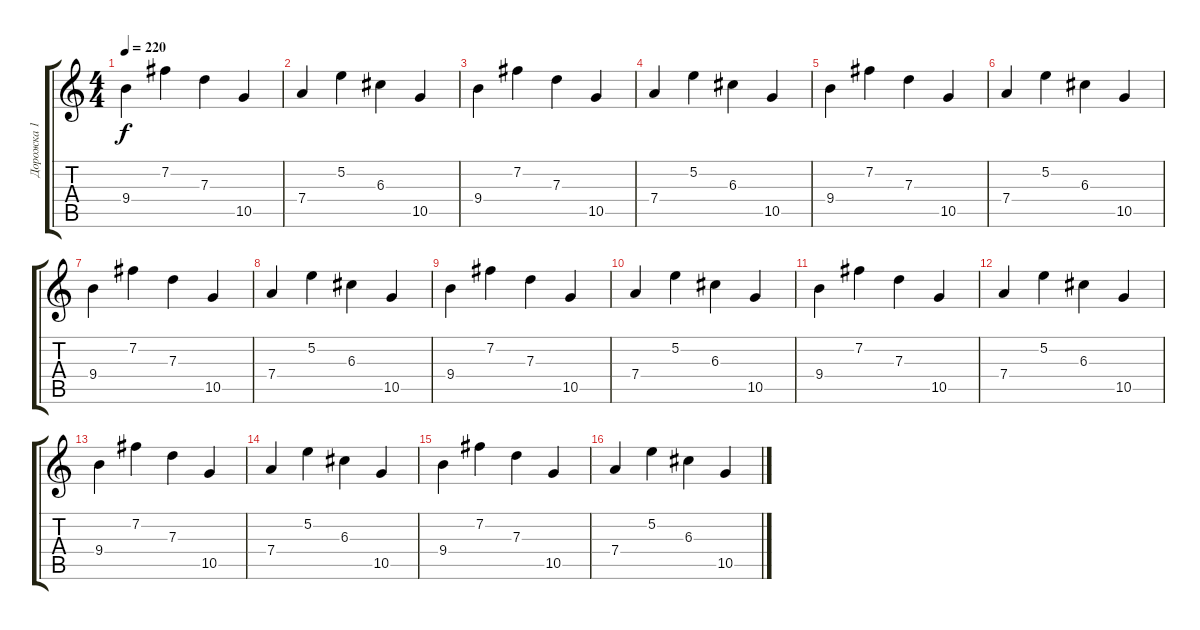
\track ("Дорожка 1" "Дорожка 1") {instrument electricguitarmuted}
\staff {score tabs}
\tuning (E4 B3 G3 D3 A2 E2) {hide}
\ts (4 4)
\tempo 220
\clef g2
\ks c
9.4.4{dy f} 7.2.4 7.3.4 10.5.4 |
7.4.4 5.2.4 6.3.4 10.5.4 |
9.4.4 7.2.4 7.3.4 10.5.4 |
7.4.4 5.2.4 6.3.4 10.5.4 |
9.4.4 7.2.4 7.3.4 10.5.4 |
7.4.4 5.2.4 6.3.4 10.5.4 |
9.4.4 7.2.4 7.3.4 10.5.4 |
7.4.4 5.2.4 6.3.4 10.5.4 |
9.4.4 7.2.4 7.3.4 10.5.4 |
7.4.4 5.2.4 6.3.4 10.5.4 |
9.4.4 7.2.4 7.3.4 10.5.4 |
7.4.4 5.2.4 6.3.4 10.5.4 |
9.4.4 7.2.4 7.3.4 10.5.4 |
7.4.4 5.2.4 6.3.4 10.5.4 |
9.4.4 7.2.4 7.3.4 10.5.4 |
7.4.4 5.2.4 6.3.4 10.5.4
